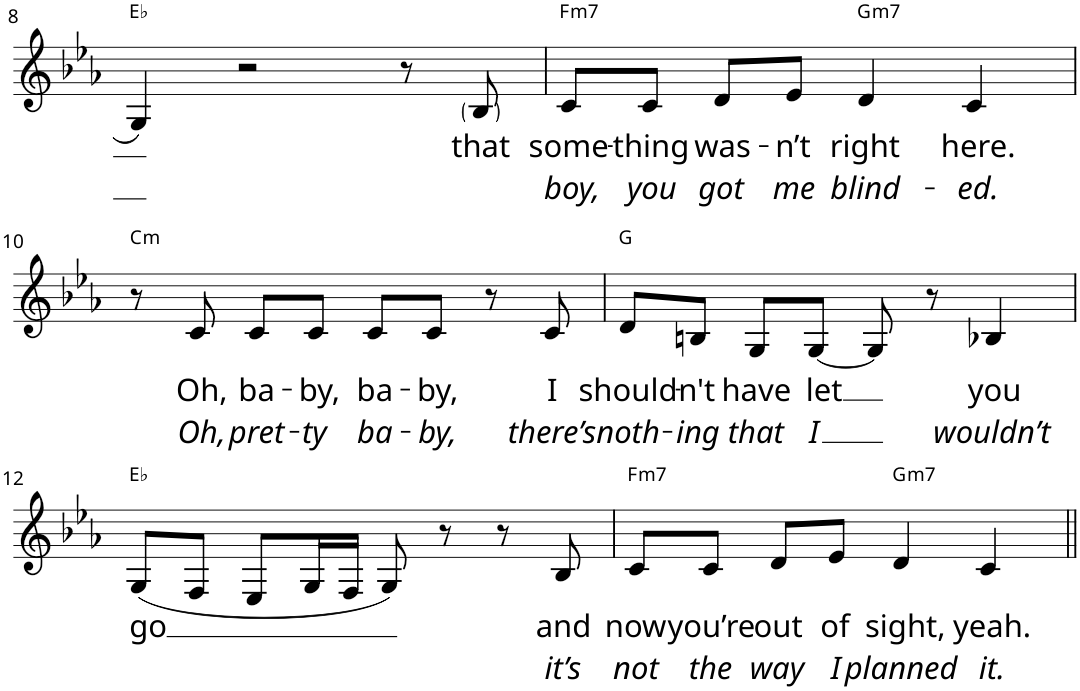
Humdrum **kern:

**kern	**text	**text	**harte
*part1	*part1	*part1	*part1
*staff1	*staff1	*staff1	*
*I"Voice	*	*	*
!!LO:PB:g=z
*clefG2	*	*	*
*k[b-e-a-]	*	*	*
*M4/4	*	*	*
=8	=8	=8	=8
4G/	.	.	Eb:maj
2r	.	.	.
8r	.	.	.
!	!LO:LY:b	!	!
8B-/	that	.	.
=9	=9	=9	=9
!	!LO:LY:b	!LO:LY:b	!LO:H:kt=m7
8c/L	some-	boy,	F:min7
!	!LO:LY:b	!LO:LY:b	!
8c/J	-thing	you	.
!	!LO:LY:b	!LO:LY:b	!
8d/L	was-	got	.
!	!LO:LY:b	!LO:LY:b	!
8e-/J	-n’t	me	.
!	!LO:LY:b	!LO:LY:b	!LO:H:kt=m7
4d/	right	blind-	G:min7
!	!LO:LY:b	!LO:LY:b	!
4c/	here.	-ed.	.
!!LO:LB:g=z
=10	=10	=10	=10
!	!	!	!LO:H:kt=m
8r	.	.	C:min
!	!LO:LY:b	!LO:LY:b	!
8c/	Oh,	Oh,	.
!	!LO:LY:b	!LO:LY:b	!
8c/L	ba-	pret-	.
!	!LO:LY:b	!LO:LY:b	!
8c/J	-by,	-ty	.
!	!LO:LY:b	!LO:LY:b	!
8c/L	ba-	ba-	.
!	!LO:LY:b	!LO:LY:b	!
8c/J	-by,	-by,	.
8r	.	.	.
!	!LO:LY:b	!LO:LY:b	!
8c/	I	there’s	.
=11	=11	=11	=11
!	!LO:LY:b	!LO:LY:b	!
8d/L	should-	noth-	G:maj
!	!LO:LY:b	!LO:LY:b	!
8Bn/J	-n't	-ing	.
!	!LO:LY:b	!LO:LY:b	!
8G/L	have	that	.
!	!LO:LY:b	!LO:LY:b	!
[8G/J	let	I	.
8G/]	.	.	.
8r	.	.	.
!	!LO:LY:b	!LO:LY:b	!
4B-X/	you	wouldn’t	.
!!LO:LB:g=z
=12	=12	=12	=12
!	!LO:LY:b	!	!
(8G/L	go	.	Eb:maj
8F/J	.	.	.
8E-/L	.	.	.
16G/L	.	.	.
16F/JJ	.	.	.
8G/)	.	.	.
8r	.	.	.
8r	.	.	.
!	!LO:LY:b	!LO:LY:b	!
8B-/	and	it’s	.
=13	=13	=13	=13
!	!LO:LY:b	!LO:LY:b	!LO:H:kt=m7
8c/L	now	not	F:min7
!	!LO:LY:b	!LO:LY:b	!
8c/J	you’re	the	.
!	!LO:LY:b	!LO:LY:b	!
8d/L	out	way	.
!	!LO:LY:b	!LO:LY:b	!
8e-/J	of	I	.
!	!LO:LY:b	!LO:LY:b	!LO:H:kt=m7
4d/	sight,	planned	G:min7
!	!LO:LY:b	!LO:LY:b	!
4c/	yeah.	it.	.
=||	=||	=||	=||
*-	*-	*-	*-
